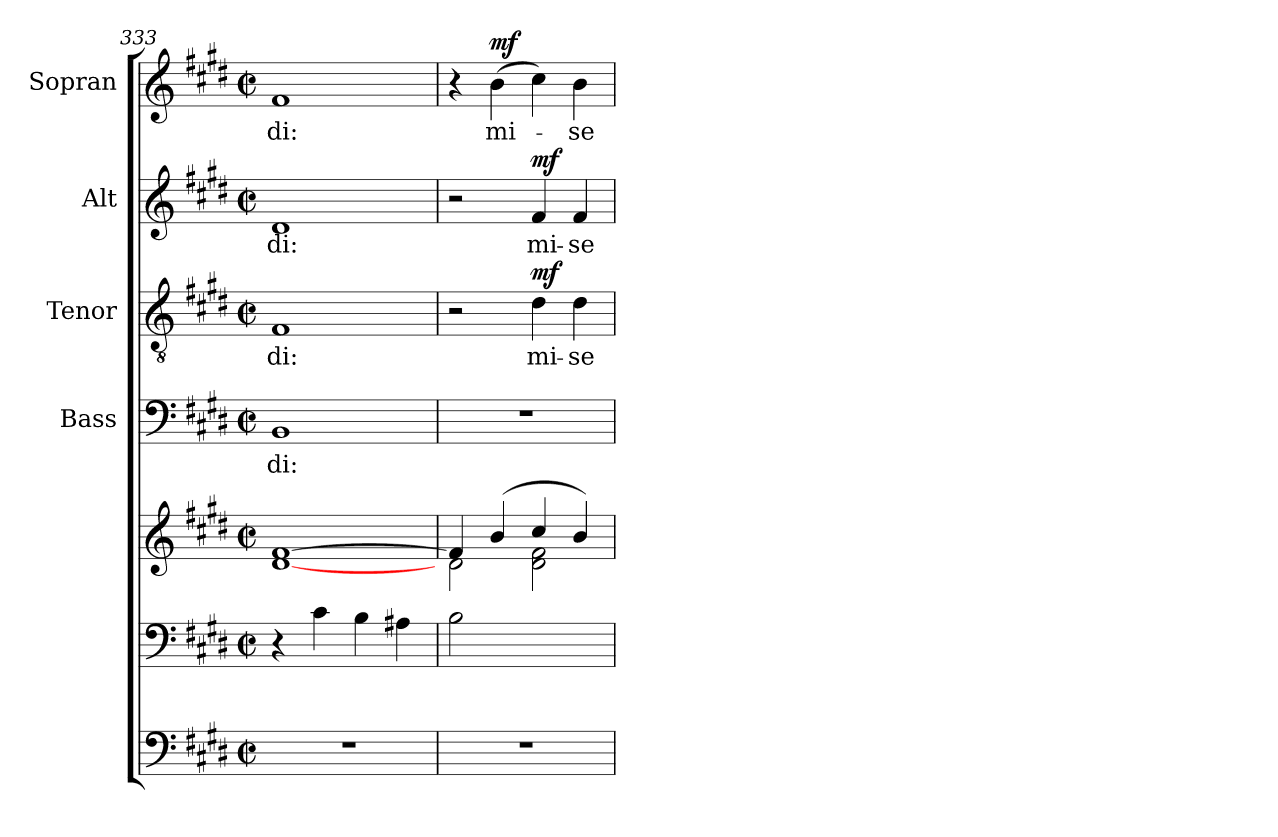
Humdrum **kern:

**kern	**kern	**kern	**kern	**text	**kern	**text	**dynam	**kern	**text	**dynam	**kern	**text	**dynam
*part6	*part5	*part5	*part4	*part4	*part3	*part3	*part3	*part2	*part2	*part2	*part1	*part1	*part1
*staff7	*staff6	*staff5	*staff4	*staff4	*staff3	*staff3	*staff3	*staff2	*staff2	*staff2	*staff1	*staff1	*staff1
*	*	*	*I"Bass	*	*I"Tenor	*	*	*I"Alt	*	*	*I"Sopran	*	*
*	*	*	*I'B.	*	*I'T.	*	*	*I'A.	*	*	*I'S.	*	*
!!LO:LB:g=z
*clefF4	*clefF4	*clefG2	*clefF4	*	*clefGv2	*	*	*clefG2	*	*	*clefG2	*	*
*ITrd7c12	*	*	*	*	*	*	*	*	*	*	*	*	*
*k[f#c#g#d#]	*k[f#c#g#d#]	*k[f#c#g#d#]	*k[f#c#g#d#]	*	*k[f#c#g#d#]	*	*	*k[f#c#g#d#]	*	*	*k[f#c#g#d#]	*	*
*E:	*E:	*E:	*E:	*	*E:	*	*	*E:	*	*	*E:	*	*
*M2/2	*M2/2	*M2/2	*M2/2	*	*M2/2	*	*	*M2/2	*	*	*M2/2	*	*
*met(c|)	*met(c|)	*met(c|)	*met(c|)	*	*met(c|)	*	*	*met(c|)	*	*	*met(c|)	*	*
=333	=333	=333	=333	=333	=333	=333	=333	=333	=333	=333	=333	=333	=333
!	!	!	!	!LO:LY:b	!	!LO:LY:b	!	!	!LO:LY:b	!	!	!LO:LY:b	!
1r	4r	[1d# [1f#	1BB	-di:	1F#	-di:	.	1d#	-di:	.	1f#	-di:	.
.	4c#\	.	.	.	.	.	.	.	.	.	.	.	.
.	4B\	.	.	.	.	.	.	.	.	.	.	.	.
.	4A#X\	.	.	.	.	.	.	.	.	.	.	.	.
=334	=334	=334	=334	=334	=334	=334	=334	=334	=334	=334	=334	=334	=334
*	*	*^	*	*	*	*	*	*	*	*	*	*	*
1r	2B\	4f#/]	2d#\	1r	.	2r	.	.	2r	.	.	4r	.	.
!	!	!	!	!	!	!	!	!	!	!	!	!	!LO:LY:b	!LO:DY:a
.	.	(>4b/	.	.	.	.	.	.	.	.	.	(>4b\	mi-	mf
!	!	!	!	!	!	!	!LO:LY:b	!LO:DY:a	!	!LO:LY:b	!LO:DY:a	!	!	!
.	2ryy	4cc#/	2d#\ 2f#\	.	.	4d#\	mi-	mf	4f#/	mi-	mf	4cc#\)	.	.
!	!	!	!	!	!	!	!LO:LY:b	!	!	!LO:LY:b	!	!	!LO:LY:b	!
.	.	4b/)	.	.	.	4d#\	-se-	.	4f#/	-se-	.	4b\	-se-	.
*	*	*v	*v	*	*	*	*	*	*	*	*	*	*	*
=	=	=	=	=	=	=	=	=	=	=	=	=	=
*-	*-	*-	*-	*-	*-	*-	*-	*-	*-	*-	*-	*-	*-
